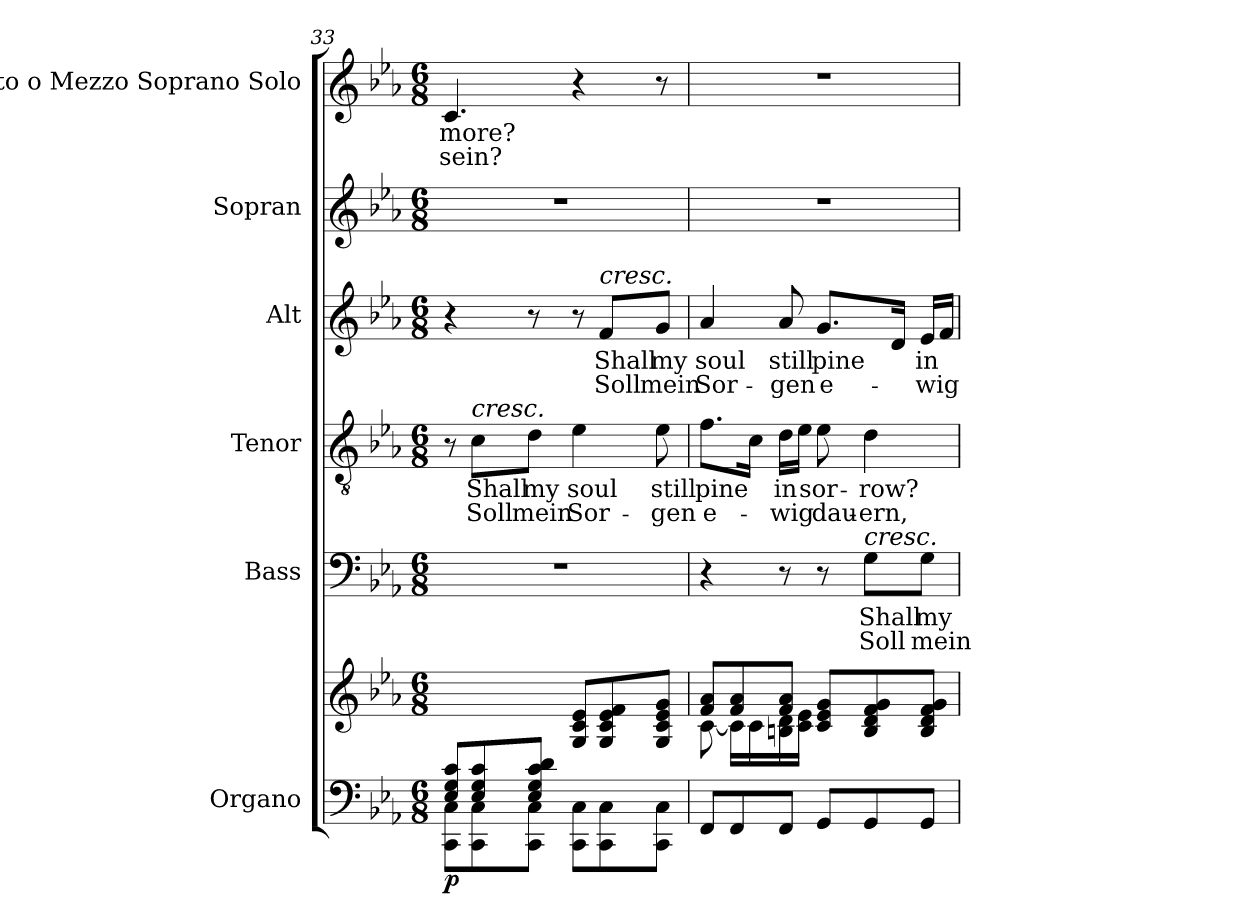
**kern	**kern	**dynam	**kern	**text	**text	**kern	**text	**text	**kern	**text	**text	**kern	**kern	**text	**text
*part6	*part6	*part6	*part5	*part5	*part5	*part4	*part4	*part4	*part3	*part3	*part3	*part2	*part1	*part1	*part1
*staff7	*staff6	*staff6/7	*staff5	*staff5	*staff5	*staff4	*staff4	*staff4	*staff3	*staff3	*staff3	*staff2	*staff1	*staff1	*staff1
*I"Organo	*	*	*I"Bass	*	*	*I"Tenor	*	*	*I"Alt	*	*	*I"Sopran	*I"Alto o Mezzo Soprano Solo	*	*
*	*	*	*I'B	*	*	*I'T	*	*	*I'A	*	*	*I'S	*I'S o l o	*	*
!!LO:PB:g=z
*clefF4	*clefG2	*	*clefF4	*	*	*clefGv2	*	*	*clefG2	*	*	*clefG2	*clefG2	*	*
*k[b-e-a-]	*k[b-e-a-]	*	*k[b-e-a-]	*	*	*k[b-e-a-]	*	*	*k[b-e-a-]	*	*	*k[b-e-a-]	*k[b-e-a-]	*	*
*E-:	*E-:	*	*E-:	*	*	*E-:	*	*	*E-:	*	*	*E-:	*E-:	*	*
*M6/8	*M6/8	*	*M6/8	*	*	*M6/8	*	*	*M6/8	*	*	*M6/8	*M6/8	*	*
=33	=33	=33	=33	=33	=33	=33	=33	=33	=33	=33	=33	=33	=33	=33	=33
*^	*	*	*	*	*	*	*	*	*	*	*	*	*	*	*
!	!	!	!LO:DY:b=2	!	!	!	!	!	!	!	!	!	!	!	!LO:LY:b	!LO:LY:b
8E-/ 8G/ 8c/L	8CC\ 8C\L	4.ryy	p	2.r	.	.	8r	.	.	4r	.	.	2.r	4.c/	more?	sein?
!	!	!	!	!	!	!	!LO:TX:a:i:t=cresc.	!	!	!	!	!	!	!	!	!
!	!	!	!	!	!	!	!	!LO:LY:b	!LO:LY:b	!	!	!	!	!	!	!
8E-/ 8G/ 8c/	8CC\ 8C\	.	.	.	.	.	8c\L	Shall	Soll	.	.	.	.	.	.	.
!	!	!	!	!	!	!	!	!LO:LY:b	!LO:LY:b	!	!	!	!	!	!	!
8E-/ 8G/ 8c/ 8d/J	8CC\ 8C\J	.	.	.	.	.	8d\J	my	mein	8r	.	.	.	.	.	.
!	!	!	!	!	!	!	!	!LO:LY:b	!LO:LY:b	!	!	!	!	!	!	!
4.ryy	8CC\ 8C\L	8G/ 8c/ 8e-/L	.	.	.	.	4e-\	soul	Sor-	8r	.	.	.	4r	.	.
!	!	!	!	!	!	!	!	!	!	!LO:TX:a:i:t=cresc.	!	!	!	!	!	!
!	!	!	!	!	!	!	!	!	!	!	!LO:LY:b	!LO:LY:b	!	!	!	!
.	8CC\ 8C\	8G/ 8c/ 8e-/ 8f/	.	.	.	.	.	.	.	8f/L	Shall	Soll	.	.	.	.
!	!	!	!	!	!	!	!	!LO:LY:b	!LO:LY:b	!	!LO:LY:b	!LO:LY:b	!	!	!	!
.	8CC\ 8C\J	8G/ 8c/ 8e-/ 8g/J	.	.	.	.	8e-\	still	-gen	8g/J	my	mein	.	8r	.	.
=34	=34	=34	=34	=34	=34	=34	=34	=34	=34	=34	=34	=34	=34	=34	=34	=34
*	*	*^	*	*	*	*	*	*	*	*	*	*	*	*	*	*
!	!	!	!	!	!	!	!	!	!LO:LY:b	!LO:LY:b	!	!LO:LY:b	!LO:LY:b	!	!	!	!
*v	*v	*	*	*	*	*	*	*	*	*	*	*	*	*	*	*	*
8FF/L	8f/ 8a-/L	[8c\	.	4r	.	.	8.f\L	pine	e-	4a-/	soul	Sor-	2.r	2.r	.	.
8FF/	8f/ 8a-/	16c\LL]	.	.	.	.	.	.	.	.	.	.	.	.	.	.
.	.	16c\	.	.	.	.	16c\Jk	.	.	.	.	.	.	.	.	.
!	!	!	!	!	!	!	!	!LO:LY:b	!LO:LY:b	!	!LO:LY:b	!LO:LY:b	!	!	!	!
8FF/J	8f/ 8a-/J	16Bn\ 16d\	.	8r	.	.	16d\LL	in	-wig	8a-/	still	-gen	.	.	.	.
.	.	16c\ 16e-\JJ	.	.	.	.	16e-\JJ	.	.	.	.	.	.	.	.	.
!	!	!	!	!	!	!	!	!LO:LY:b	!LO:LY:b	!	!LO:LY:b	!LO:LY:b	!	!	!	!
8GG/L	8c/ 8e-/ 8g/L	4.ryy	.	8r	.	.	8e-\	sor-	dau-	8.g/L	pine	e-	.	.	.	.
!	!	!	!	!LO:TX:a:i:t=cresc.	!	!	!	!	!	!	!	!	!	!	!	!
!	!	!	!	!	!LO:LY:b	!LO:LY:b	!	!LO:LY:b	!LO:LY:b	!	!	!	!	!	!	!
8GG/	8B/ 8d/ 8f/ 8g/	.	.	8G\L	Shall	Soll	4d\	-row?	-ern,	.	.	.	.	.	.	.
.	.	.	.	.	.	.	.	.	.	16d/Jk	.	.	.	.	.	.
!	!	!	!	!	!LO:LY:b	!LO:LY:b	!	!	!	!	!LO:LY:b	!LO:LY:b	!	!	!	!
8GG/J	8B/ 8d/ 8f/ 8g/J	.	.	8G\J	my	mein	.	.	.	16e-/LL	in	-wig	.	.	.	.
.	.	.	.	.	.	.	.	.	.	16f/JJ	.	.	.	.	.	.
*	*v	*v	*	*	*	*	*	*	*	*	*	*	*	*	*	*
=	=	=	=	=	=	=	=	=	=	=	=	=	=	=	=
*-	*-	*-	*-	*-	*-	*-	*-	*-	*-	*-	*-	*-	*-	*-	*-
